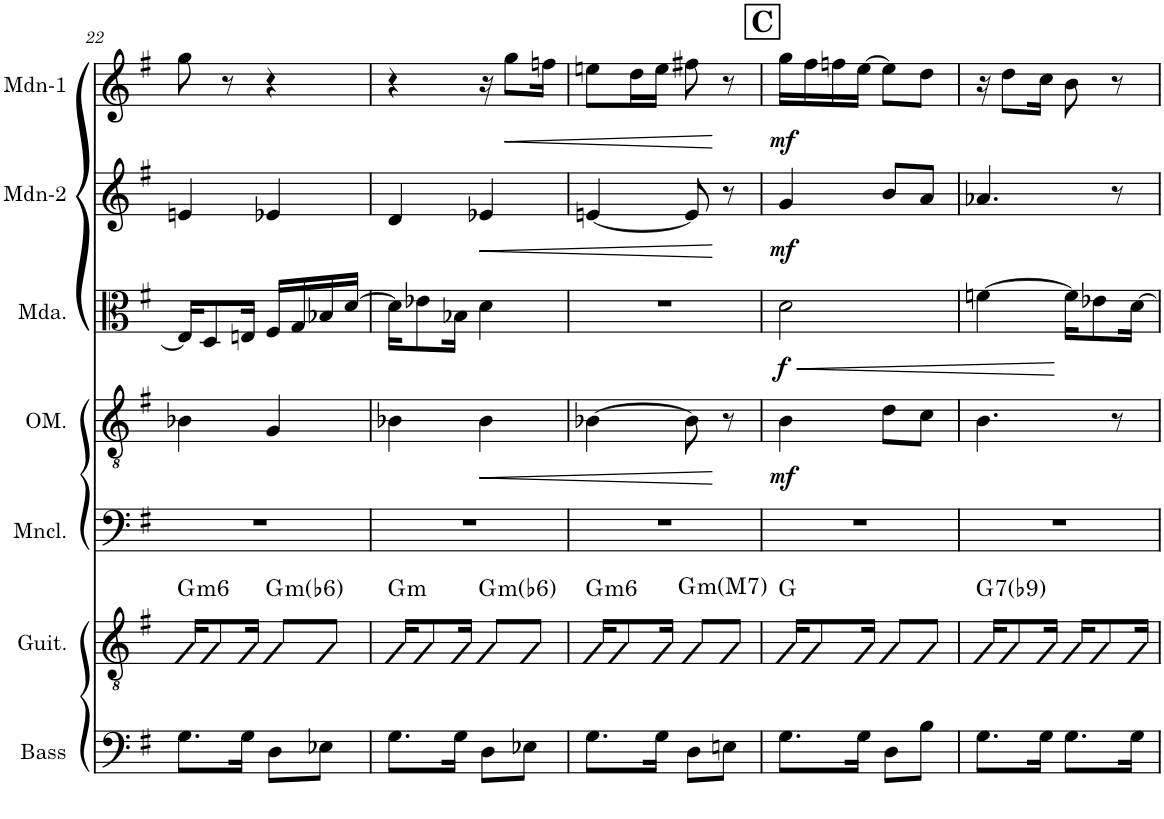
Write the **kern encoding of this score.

**kern	**kern	**harte	**kern	**kern	**dynam	**kern	**dynam	**kern	**dynam	**kern	**dynam
*part7	*part6	*part6	*part5	*part4	*part4	*part3	*part3	*part2	*part2	*part1	*part1
*staff7	*staff6	*	*staff5	*staff4	*staff4	*staff3	*staff3	*staff2	*staff2	*staff1	*staff1
*I"Acoustic Bass	*I"Acoustic Guitar	*	*I"Mandocello	*I"Octave Mandolin	*	*I"Mandola	*	*I"Mandolin-2	*	*I"Mandolin-1	*
*I'Bass	*I'Guit.	*	*I'Mncl.	*I'OM.	*	*I'Mda.	*	*I'Mdn-2	*	*I'Mdn-1	*
!!LO:PB:g=z
*clefF4	*clefGv2	*	*clefF4	*clefGv2	*	*clefC3	*	*clefG2	*	*clefG2	*
*Trd7c12	*	*	*	*	*	*	*	*	*	*	*
*k[f#]	*k[f#]	*	*k[f#]	*k[f#]	*	*k[f#]	*	*k[f#]	*	*k[f#]	*
*M2/4	*M2/4	*	*M2/4	*M2/4	*	*M2/4	*	*M2/4	*	*M2/4	*
=22	=22	=22	=22	=22	=22	=22	=22	=22	=22	=22	=22
!	!	!LO:H:kt=m6	!	!	!	!	!	!	!	!	!
8.G\L	16G/KL	G:min6	2r	4B-X\	.	16E-/KL]	.	4en/	.	8gg\	.
.	8G/	.	.	.	.	8D/	.	.	.	.	.
.	.	.	.	.	.	.	.	.	.	8r	.
16G\Jk	16G/Jk	.	.	.	.	16En/Jk	.	.	.	.	.
!	!	!LO:H:kt=m	!	!	!	!	!	!	!	!	!
8D\L	8G/L	G:min(b6)	.	4G/	.	16F#/LL	.	4e-X/	.	4r	.
.	.	.	.	.	.	16G/	.	.	.	.	.
8E-X\J	8G/J	.	.	.	.	16B-X/	.	.	.	.	.
.	.	.	.	.	.	[16d/JJ	.	.	.	.	.
=23	=23	=23	=23	=23	=23	=23	=23	=23	=23	=23	=23
!	!	!LO:H:kt=m	!	!	!	!	!	!	!	!	!
8.G\L	16G/KL	G:min	2r	4B-X\	.	16d\KL]	.	4d/	.	4r	.
.	8G/	.	.	.	.	8e-X\	.	.	.	.	.
16G\Jk	16G/Jk	.	.	.	.	16B-X\Jk	.	.	.	.	.
!	!	!LO:H:kt=m	!	!	!LO:HP:b	!	!	!	!LO:HP:b	!	!
8D\L	8G/L	G:min(b6)	.	4B-\	<	4d\	.	4e-X/	<	16r	.
!	!	!	!	!	!	!	!	!	!	!	!LO:HP:b
.	.	.	.	.	.	.	.	.	.	8gg\L	<
8E-X\J	8G/J	.	.	.	.	.	.	.	.	.	.
.	.	.	.	.	.	.	.	.	.	16ffn\Jk	.
=24	=24	=24	=24	=24	=24	=24	=24	=24	=24	=24	=24
!	!	!LO:H:kt=m6	!	!	!	!	!	!	!	!	!
8.G\L	16G/KL	G:min6	2r	[4B-X\	.	2r	.	[4en/	.	8een\L	.
.	8G/	.	.	.	.	.	.	.	.	.	.
.	.	.	.	.	.	.	.	.	.	16dd\L	.
16G\Jk	16G/Jk	.	.	.	.	.	.	.	.	16ee\JJ	.
!	!	!LO:H:kt=mM7	!	!	!	!	!	!	!	!	!
8D\L	8G/L	G:minmaj7	.	8B-\]	.	.	.	8e/]	.	8ff#X\	.
8En\J	8G/J	.	.	8r	[	.	.	8r	[	8r	[
!!LO:REH:place=s1:a:B:cj:fs=14:t=C
=25	=25	=25	=25	=25	=25	=25	=25	=25	=25	=25	=25
!	!	!	!	!	!LO:DY:b	!	!LO:HP:b	!	!	!	!
!	!	!	!	!	!	!	!LO:DY:n=1:b	!	!LO:DY:b	!	!LO:DY:b
8.G\L	16G/KL	G:maj	2r	4B\	mf	2d\	< f	4g/	mf	16gg\LL	mf
.	8G/	.	.	.	.	.	.	.	.	16ff#\	.
.	.	.	.	.	.	.	.	.	.	16ffn\	.
16G\Jk	16G/Jk	.	.	.	.	.	.	.	.	[16ee\JJ	.
8D\L	8G/L	.	.	8d\L	.	.	.	8b/L	.	8ee\L]	.
8B\J	8G/J	.	.	8c\J	.	.	.	8a/J	.	8dd\J	.
=26	=26	=26	=26	=26	=26	=26	=26	=26	=26	=26	=26
!	!	!LO:H:kt=7	!	!	!	!	!	!	!	!	!
8.G\L	16G/KL	G:7(b9)	2r	4.B\	.	[4fn\	.	4.a-X/	.	16r	.
.	8G/	.	.	.	.	.	.	.	.	8dd\L	.
16G\Jk	16G/Jk	.	.	.	.	.	.	.	.	16cc\Jk	.
8.G\L	16G/KL	.	.	.	.	16f\KL]	[	.	.	8b\	.
.	8G/	.	.	.	.	8e-X\	.	.	.	.	.
.	.	.	.	8r	.	.	.	8r	.	8r	.
16G\Jk	16G/Jk	.	.	.	.	[16d\Jk	.	.	.	.	.
=	=	=	=	=	=	=	=	=	=	=	=
*-	*-	*-	*-	*-	*-	*-	*-	*-	*-	*-	*-
